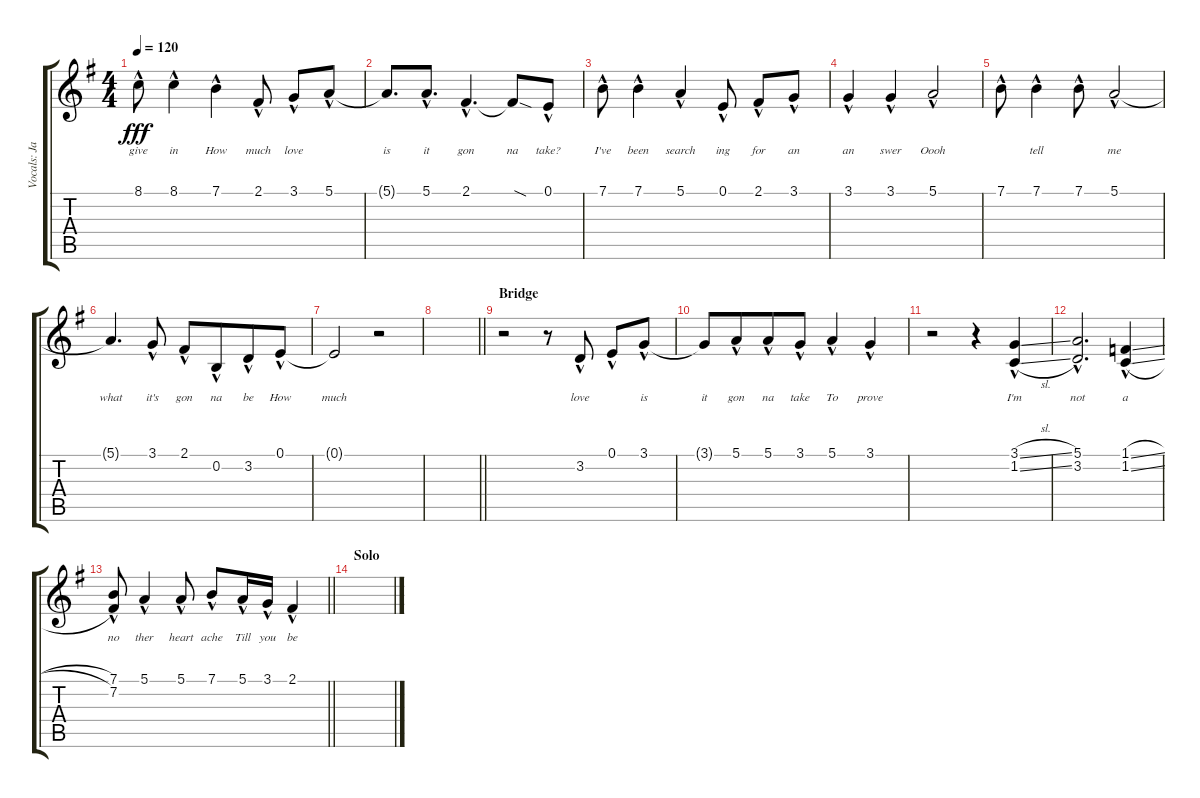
\track ("Vocals: Janet" "Vocals: Ja") {instrument lead2sawtooth}
\staff {score tabs}
\tuning (E4 B3 G3 D3 A2 E2) {hide}
\ts (4 4)
\tempo 120
\clef g2
\ks g
8.1{hac}.8{lyrics (0 "give") lyrics (1 "") lyrics (2 "") lyrics (3 "") lyrics (4 "") dy fff} 8.1{hac}.4{lyrics (0 "in") lyrics (1 "") lyrics (2 "") lyrics (3 "") lyrics (4 "")} 7.1{hac}.4{lyrics (0 "How") lyrics (1 "") lyrics (2 "") lyrics (3 "") lyrics (4 "")} 2.1{hac}.8{lyrics (0 "much") lyrics (1 "") lyrics (2 "") lyrics (3 "") lyrics (4 "")} 3.1{hac}.8{lyrics (0 "love") lyrics (1 "") lyrics (2 "") lyrics (3 "") lyrics (4 "")} 5.1{hac}.8{lyrics (0 "") lyrics (1 "") lyrics (2 "") lyrics (3 "") lyrics (4 "")} |
5.1{t}.8{d lyrics (0 "is") lyrics (1 "") lyrics (2 "") lyrics (3 "") lyrics (4 "")} 5.1{hac}.8{d lyrics (0 "it") lyrics (1 "") lyrics (2 "") lyrics (3 "") lyrics (4 "")} 2.1{hac}.4{d lyrics (0 "gon") lyrics (1 "") lyrics (2 "") lyrics (3 "") lyrics (4 "")} 2.1{sod t}.8{lyrics (0 "na") lyrics (1 "") lyrics (2 "") lyrics (3 "") lyrics (4 "")} 0.1{hac}.8{lyrics (0 "take?") lyrics (1 "") lyrics (2 "") lyrics (3 "") lyrics (4 "")} |
7.1{hac}.8{lyrics (0 "I've") lyrics (1 "") lyrics (2 "") lyrics (3 "") lyrics (4 "")} 7.1{hac}.4{lyrics (0 "been") lyrics (1 "") lyrics (2 "") lyrics (3 "") lyrics (4 "")} 5.1{hac}.4{lyrics (0 "search") lyrics (1 "") lyrics (2 "") lyrics (3 "") lyrics (4 "")} 0.1{hac}.8{lyrics (0 "ing") lyrics (1 "") lyrics (2 "") lyrics (3 "") lyrics (4 "")} 2.1{hac}.8{lyrics (0 "for") lyrics (1 "") lyrics (2 "") lyrics (3 "") lyrics (4 "")} 3.1{hac}.8{lyrics (0 "an") lyrics (1 "") lyrics (2 "") lyrics (3 "") lyrics (4 "")} |
3.1{hac}.4{lyrics (0 "an") lyrics (1 "") lyrics (2 "") lyrics (3 "") lyrics (4 "")} 3.1{hac}.4{lyrics (0 "swer") lyrics (1 "") lyrics (2 "") lyrics (3 "") lyrics (4 "")} 5.1{hac}.2{lyrics (0 "Oooh") lyrics (1 "") lyrics (2 "") lyrics (3 "") lyrics (4 "")} |
7.1{hac}.8{lyrics (0 "") lyrics (1 "") lyrics (2 "") lyrics (3 "") lyrics (4 "")} 7.1{hac}.4{lyrics (0 "tell") lyrics (1 "") lyrics (2 "") lyrics (3 "") lyrics (4 "")} 7.1{hac}.8{lyrics (0 "") lyrics (1 "") lyrics (2 "") lyrics (3 "") lyrics (4 "")} 5.1{hac}.2{lyrics (0 "me") lyrics (1 "") lyrics (2 "") lyrics (3 "") lyrics (4 "")} |
5.1{t}.4{d lyrics (0 "what") lyrics (1 "") lyrics (2 "") lyrics (3 "") lyrics (4 "")} 3.1{hac}.8{lyrics (0 "it's") lyrics (1 "") lyrics (2 "") lyrics (3 "") lyrics (4 "")} 2.1{hac}.8{lyrics (0 "gon") lyrics (1 "") lyrics (2 "") lyrics (3 "") lyrics (4 "")} 0.2{hac}.8{lyrics (0 "na") lyrics (1 "") lyrics (2 "") lyrics (3 "") lyrics (4 "") beam merge} 3.2{hac}.8{lyrics (0 "be") lyrics (1 "") lyrics (2 "") lyrics (3 "") lyrics (4 "")} 0.1{hac}.8{lyrics (0 "How") lyrics (1 "") lyrics (2 "") lyrics (3 "") lyrics (4 "")} |
0.1{t}.2{lyrics (0 "much") lyrics (1 "") lyrics (2 "") lyrics (3 "") lyrics (4 "")} r.2 |
\barLineRight lightlight
|
\section ("" "Bridge")
r.2 r.8 3.2{hac}.8{lyrics (0 "love") lyrics (1 "") lyrics (2 "") lyrics (3 "") lyrics (4 "")} 0.1{hac}.8{lyrics (0 "") lyrics (1 "") lyrics (2 "") lyrics (3 "") lyrics (4 "")} 3.1{hac}.8{lyrics (0 "is") lyrics (1 "") lyrics (2 "") lyrics (3 "") lyrics (4 "")} |
3.1{t}.8{lyrics (0 "it") lyrics (1 "") lyrics (2 "") lyrics (3 "") lyrics (4 "")} 5.1{hac}.8{lyrics (0 "gon") lyrics (1 "") lyrics (2 "") lyrics (3 "") lyrics (4 "") beam merge} 5.1{hac}.8{lyrics (0 "na") lyrics (1 "") lyrics (2 "") lyrics (3 "") lyrics (4 "")} 3.1{hac}.8{lyrics (0 "take") lyrics (1 "") lyrics (2 "") lyrics (3 "") lyrics (4 "")} 5.1{hac}.4{lyrics (0 "To") lyrics (1 "") lyrics (2 "") lyrics (3 "") lyrics (4 "")} 3.1{hac}.4{lyrics (0 "prove") lyrics (1 "") lyrics (2 "") lyrics (3 "") lyrics (4 "")} |
r.2 r.4 (3.1{sl hac} 1.2{sl hac}).4{lyrics (0 "I'm") lyrics (1 "") lyrics (2 "") lyrics (3 "") lyrics (4 "")} |
(5.1{hac} 3.2{hac}).2{d lyrics (0 "not") lyrics (1 "") lyrics (2 "") lyrics (3 "") lyrics (4 "")} (1.1{sl hac} 1.2{sl hac}).4{lyrics (0 "a") lyrics (1 "") lyrics (2 "") lyrics (3 "") lyrics (4 "")} |
\barLineRight lightlight
(7.1{hac} 7.2{hac}).8{lyrics (0 "no") lyrics (1 "") lyrics (2 "") lyrics (3 "") lyrics (4 "")} 5.1{hac}.4{lyrics (0 "ther") lyrics (1 "") lyrics (2 "") lyrics (3 "") lyrics (4 "")} 5.1{hac}.8{lyrics (0 "heart") lyrics (1 "") lyrics (2 "") lyrics (3 "") lyrics (4 "")} 7.1{hac}.8{lyrics (0 "ache") lyrics (1 "") lyrics (2 "") lyrics (3 "") lyrics (4 "")} 5.1{hac}.16{lyrics (0 "Till") lyrics (1 "") lyrics (2 "") lyrics (3 "") lyrics (4 "")} 3.1{hac}.16{lyrics (0 "you") lyrics (1 "") lyrics (2 "") lyrics (3 "") lyrics (4 "")} 2.1{hac}.4{lyrics (0 "be") lyrics (1 "") lyrics (2 "") lyrics (3 "") lyrics (4 "")} |
\section ("" "Solo")
